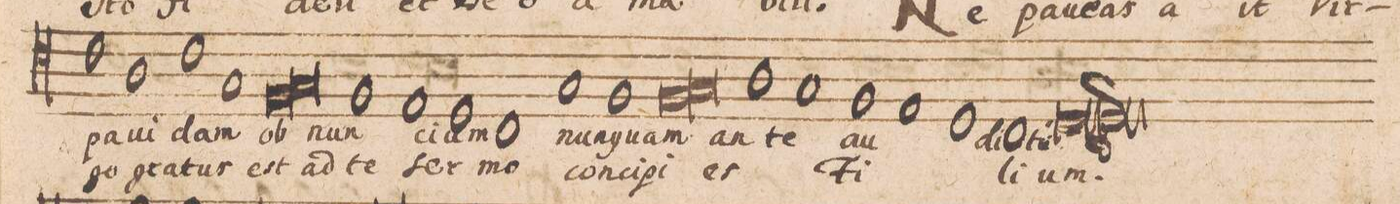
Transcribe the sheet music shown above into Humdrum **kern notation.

**kern	**text	**text
*I"TENOR.	*	*
*clefC4	*	*
*k[]	*	*
*met(C|)	*	*
*M2/1	*	*
1c\	pa-	-go
=20-	=20-	=20-
1A\	-ni-	gra-
1c\	-dam	-tur
=21-	=21-	=21-
1G/	.	est
*lig	*	*
1F/	ob	ad
=22-	=22-	=22-
1G/	.	.
*Xlig	*	*
1F/	nun-	te
=23-	=23-	=23-
1E/	.	.
1D/	-ci-	ser-
=24-	=24-	=24-
1C/	-am	-mo
1G/	nun-	con-
=25-	=25-	=25-
1F/	-quam	-ci-
*lig	*	*
1F/	an-	-pi-
=26-	=26-	=26-
1G/	.	.
*Xlig	*	*
1A\	-te	-es
=27-	=27-	=27-
1G/	.	.
1F/	au-	Fi-
=28-	=28-	=28-
1E/	.	.
1D/	.	.
=29-	=29-	=29-
1C/	-di-	-li-
1Dl/	-tur	-um.
=30||	=30||	=30||
*M2/1	*	*
*met(C|)	*	*
*-	*-	*-
